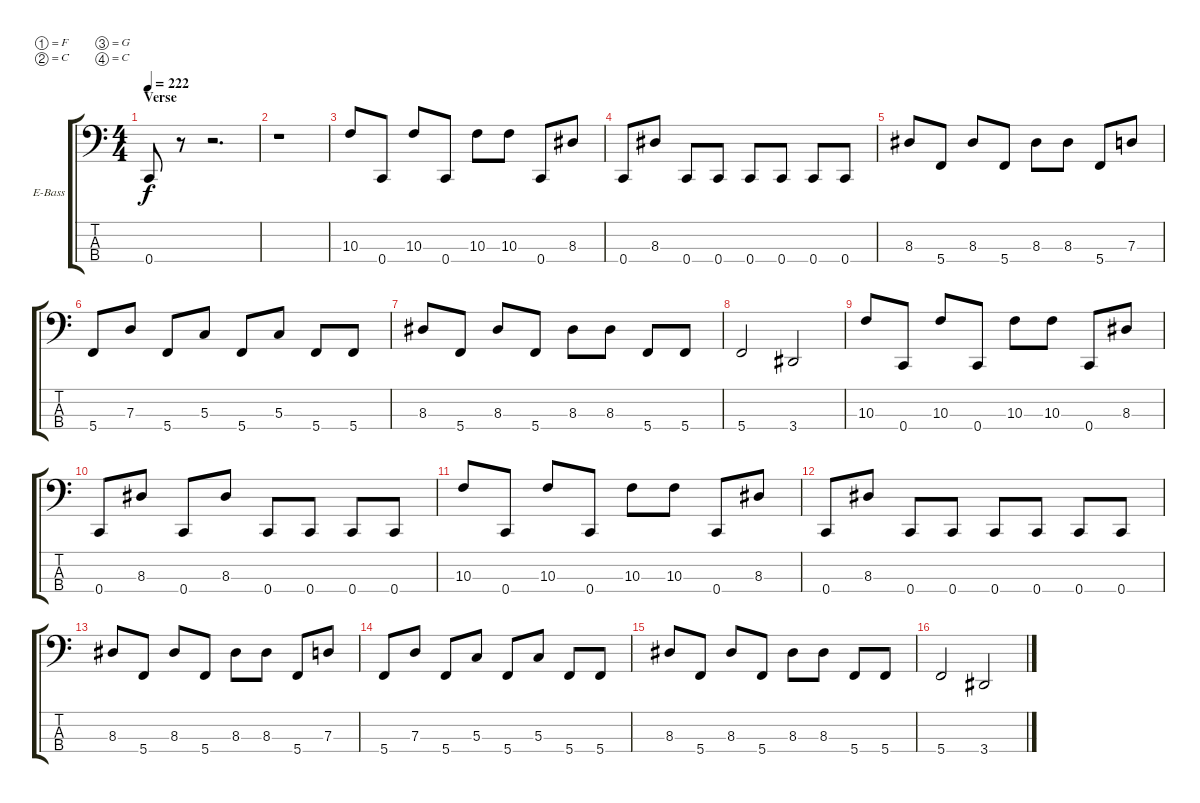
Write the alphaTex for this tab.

\defaultSystemsLayout 4
\bracketExtendMode groupsimilarinstruments
\firstSystemTrackNameOrientation horizontal
\otherSystemsTrackNameOrientation horizontal
\track ("Electric Bass" "E-Bass") {mute instrument electricbassfinger}
\staff {score tabs}
\tuning (F2 C2 G1 C1)
\ts (4 4)
\section ("" "Verse")
\tempo 222
\clef f4
\ks c
0.4.8{dy f} r.8 r.2{d} |
r.1 |
10.3.8 0.4.8 10.3.8 0.4.8 10.3.8 10.3.8 0.4.8 8.3.8 |
0.4.8 8.3.8 0.4.8 0.4.8 0.4.8 0.4.8 0.4.8 0.4.8 |
8.3.8 5.4.8 8.3.8 5.4.8 8.3.8 8.3.8 5.4.8 7.3.8 |
5.4.8 7.3.8 5.4.8 5.3.8 5.4.8 5.3.8 5.4.8 5.4.8 |
8.3.8 5.4.8 8.3.8 5.4.8 8.3.8 8.3.8 5.4.8 5.4.8 |
5.4.2 3.4.2 |
10.3.8 0.4.8 10.3.8 0.4.8 10.3.8 10.3.8 0.4.8 8.3.8 |
0.4.8 8.3.8 0.4.8 8.3.8 0.4.8 0.4.8 0.4.8 0.4.8 |
10.3.8 0.4.8 10.3.8 0.4.8 10.3.8 10.3.8 0.4.8 8.3.8 |
0.4.8 8.3.8 0.4.8 0.4.8 0.4.8 0.4.8 0.4.8 0.4.8 |
8.3.8 5.4.8 8.3.8 5.4.8 8.3.8 8.3.8 5.4.8 7.3.8 |
5.4.8 7.3.8 5.4.8 5.3.8 5.4.8 5.3.8 5.4.8 5.4.8 |
8.3.8 5.4.8 8.3.8 5.4.8 8.3.8 8.3.8 5.4.8 5.4.8 |
5.4.2 3.4.2
